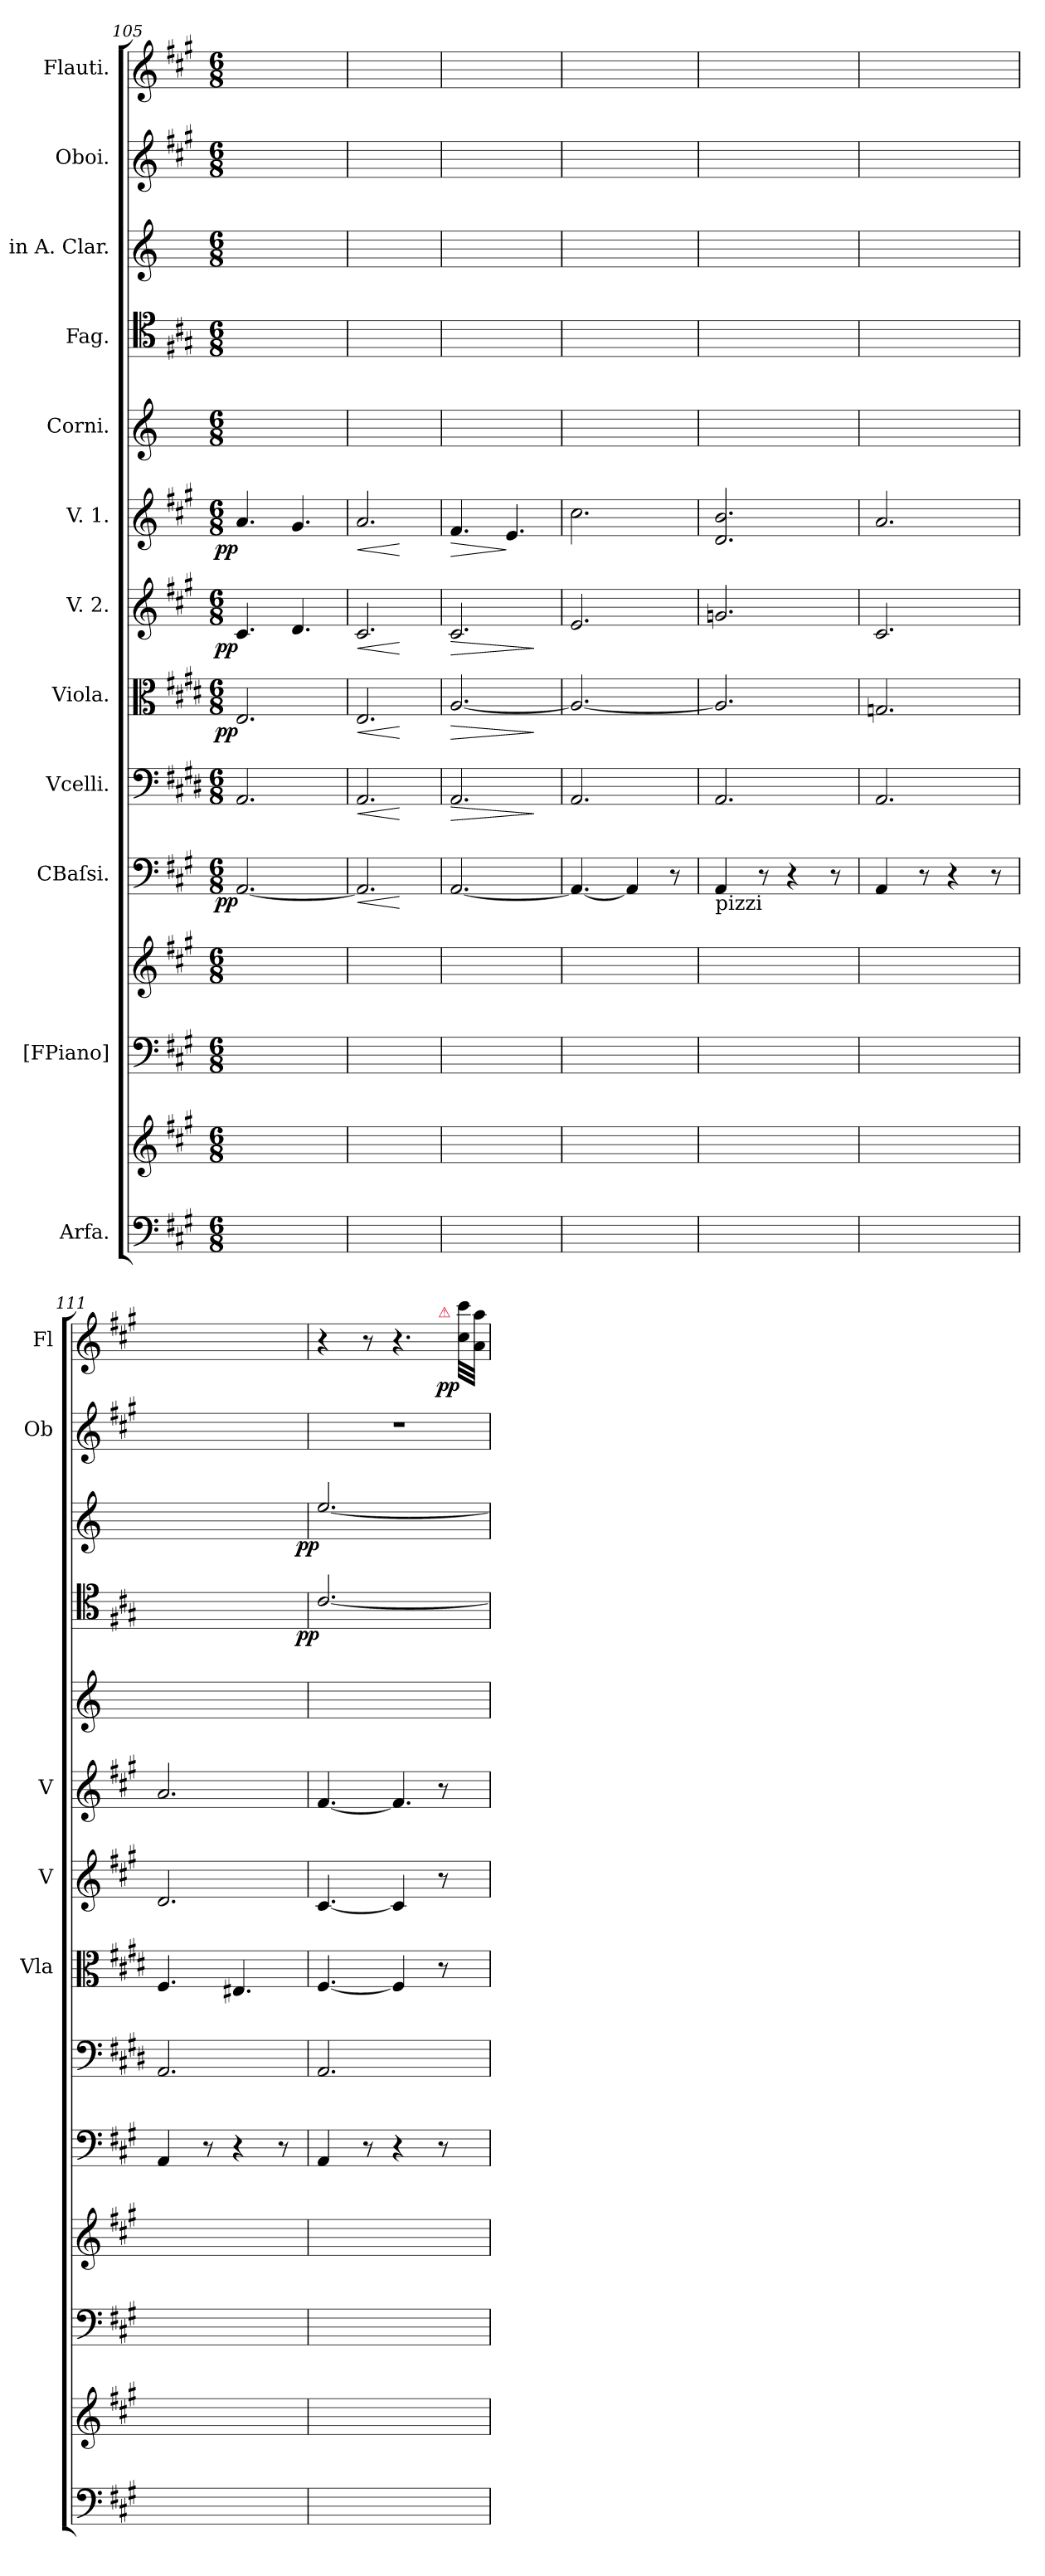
**kern	**kern	**kern	**kern	**kern	**dynam	**kern	**dynam	**kern	**dynam	**kern	**dynam	**kern	**dynam	**kern	**kern	**dynam	**kern	**dynam	**kern	**kern	**dynam
*part12	*part12	*part11	*part11	*part10	*part10	*part9	*part9	*part8	*part8	*part7	*part7	*part6	*part6	*part5	*part4	*part4	*part3	*part3	*part2	*part1	*part1
*staff14	*staff13	*staff12	*staff11	*staff10	*staff10	*staff9	*staff9	*staff8	*staff8	*staff7	*staff7	*staff6	*staff6	*staff5	*staff4	*staff4	*staff3	*staff3	*staff2	*staff1	*staff1
*I"Arfa.	*	*I"[FPiano]	*	*I"CBaſsi.	*	*I"Vcelli.	*	*I"Viola.	*	*I"V. 2.	*	*I"V. 1.	*	*I"Corni.	*I"Fag.	*	*I"in A. Clar.	*	*I"Oboi.	*I"Flauti.	*
*	*	*	*	*	*	*	*	*I'Vla	*	*I'V	*	*I'V	*	*	*	*	*	*	*I'Ob	*I'Fl	*
*clefF4	*clefG2	*clefF4	*clefG2	*clefF4	*	*clefF4	*	*clefC3	*	*clefG2	*	*clefG2	*	*clefG2	*clefC4	*	*clefG2	*	*clefG2	*clefG2	*
*	*	*	*	*	*	*	*	*	*	*	*	*	*	*ITrd5c8	*	*	*ITrd2c3	*	*	*	*
*k[f#c#g#]	*k[f#c#g#]	*k[f#c#g#]	*k[f#c#g#]	*k[f#c#g#]	*	*k[f#c#g#d#]	*	*k[f#c#g#d#]	*	*k[f#c#g#]	*	*k[f#c#g#]	*	*k[f#c#g#d#]	*k[f#c#g#]	*	*k[f#c#g#]	*	*k[f#c#g#]	*k[f#c#g#]	*
*M6/8	*M6/8	*M6/8	*M6/8	*M6/8	*	*M6/8	*	*M6/8	*	*M6/8	*	*M6/8	*	*M6/8	*M6/8	*	*M6/8	*	*M6/8	*M6/8	*
=105	=105	=105	=105	=105	=105	=105	=105	=105	=105	=105	=105	=105	=105	=105	=105	=105	=105	=105	=105	=105	=105
!	!	!	!	!	!LO:DY:rj	!	!	!	!LO:DY:rj	!	!LO:DY:rj	!	!LO:DY:rj	!	!	!	!	!	!	!	!
2.ryy	2.ryy	2.ryy	2.ryy	[2.AA/	pp	2.AA/	.	2.E/	pp	4.c#/	pp	4.a/	pp	2.ryy	2.ryy	.	2.ryy	.	2.ryy	2.ryy	.
.	.	.	.	.	.	.	.	.	.	4.d/	.	4.g#/	.	.	.	.	.	.	.	.	.
=106	=106	=106	=106	=106	=106	=106	=106	=106	=106	=106	=106	=106	=106	=106	=106	=106	=106	=106	=106	=106	=106
!	!	!	!	!	!LO:HP:b	!	!LO:HP:b	!	!LO:HP:b	!	!LO:HP:b	!	!LO:HP:b	!	!	!	!	!	!	!	!
2.ryy	2.ryy	2.ryy	2.ryy	2.AA/]	<	2.AA/	<	2.E/	<	2.c#/	<	2.a/	<	2.ryy	2.ryy	.	2.ryy	.	2.ryy	2.ryy	.
.	.	.	.	.	[	.	[	.	[	.	[	.	[	.	.	.	.	.	.	.	.
=107	=107	=107	=107	=107	=107	=107	=107	=107	=107	=107	=107	=107	=107	=107	=107	=107	=107	=107	=107	=107	=107
!	!	!	!	!	!	!	!LO:HP:b	!	!LO:HP:b	!	!LO:HP:b	!	!LO:HP:b	!	!	!	!	!	!	!	!
2.ryy	2.ryy	2.ryy	2.ryy	[2.AA/	.	2.AA/	>	[2.A/	>	2.c#/	>	4.f#/	>	2.ryy	2.ryy	.	2.ryy	.	2.ryy	2.ryy	.
.	.	.	.	.	.	.	.	.	.	.	.	4.e/	]	.	.	.	.	.	.	.	.
.	.	.	.	.	.	.	]	.	]	.	]	.	.	.	.	.	.	.	.	.	.
=108	=108	=108	=108	=108	=108	=108	=108	=108	=108	=108	=108	=108	=108	=108	=108	=108	=108	=108	=108	=108	=108
2.ryy	2.ryy	2.ryy	2.ryy	4.AA/_	.	2.AA/	.	2.A/_	.	2.e/	.	2.cc#\	.	2.ryy	2.ryy	.	2.ryy	.	2.ryy	2.ryy	.
.	.	.	.	4AA/]	.	.	.	.	.	.	.	.	.	.	.	.	.	.	.	.	.
.	.	.	.	8r	.	.	.	.	.	.	.	.	.	.	.	.	.	.	.	.	.
=109	=109	=109	=109	=109	=109	=109	=109	=109	=109	=109	=109	=109	=109	=109	=109	=109	=109	=109	=109	=109	=109
!	!	!	!	!LO:TX:b:t=pizzi	!	!	!	!	!	!	!	!	!	!	!	!	!	!	!	!	!
2.ryy	2.ryy	2.ryy	2.ryy	4AA/	.	2.AA/	.	2.A/]	.	2.gn/	.	2.d/ 2.b/	.	2.ryy	2.ryy	.	2.ryy	.	2.ryy	2.ryy	.
.	.	.	.	8r	.	.	.	.	.	.	.	.	.	.	.	.	.	.	.	.	.
.	.	.	.	4r	.	.	.	.	.	.	.	.	.	.	.	.	.	.	.	.	.
.	.	.	.	8r	.	.	.	.	.	.	.	.	.	.	.	.	.	.	.	.	.
=110	=110	=110	=110	=110	=110	=110	=110	=110	=110	=110	=110	=110	=110	=110	=110	=110	=110	=110	=110	=110	=110
2.ryy	2.ryy	2.ryy	2.ryy	4AA/	.	2.AA/	.	2.Gn/	.	2.c#/	.	2.a/	.	2.ryy	2.ryy	.	2.ryy	.	2.ryy	2.ryy	.
.	.	.	.	8r	.	.	.	.	.	.	.	.	.	.	.	.	.	.	.	.	.
.	.	.	.	4r	.	.	.	.	.	.	.	.	.	.	.	.	.	.	.	.	.
.	.	.	.	8r	.	.	.	.	.	.	.	.	.	.	.	.	.	.	.	.	.
=111	=111	=111	=111	=111	=111	=111	=111	=111	=111	=111	=111	=111	=111	=111	=111	=111	=111	=111	=111	=111	=111
2.ryy	2.ryy	2.ryy	2.ryy	4AA/	.	2.AA/	.	4.F#/	.	2.d/	.	2.a/	.	2.ryy	2.ryy	.	2.ryy	.	2.ryy	2.ryy	.
.	.	.	.	8r	.	.	.	.	.	.	.	.	.	.	.	.	.	.	.	.	.
.	.	.	.	4r	.	.	.	4.E#X/	.	.	.	.	.	.	.	.	.	.	.	.	.
.	.	.	.	8r	.	.	.	.	.	.	.	.	.	.	.	.	.	.	.	.	.
=112	=112	=112	=112	=112	=112	=112	=112	=112	=112	=112	=112	=112	=112	=112	=112	=112	=112	=112	=112	=112	=112
!	!	!	!	!	!	!	!	!	!	!	!	!	!	!	!	!LO:DY:rj	!	!LO:DY:rj	!	!	!
2.ryy	2.ryy	2.ryy	2.ryy	4AA/	.	2.AA/	.	[4.F#/	.	[4.c#/	.	[4.f#/	.	2.ryy	[2.c#/	pp	[2.cc#/	pp	2.r	4r	.
.	.	.	.	8r	.	.	.	.	.	.	.	.	.	.	.	.	.	.	.	8r	.
!	!	!	!	!	!	!	!	!	!	!	!	!LO:N:vis=4.	!	!	!	!	!	!	!	!LO:N:vis=4.	!
.	.	.	.	4r	.	.	.	4F#/]	.	4c#/]	.	4f#/]	.	.	.	.	.	.	.	4r	.
!	!	!	!	!	!	!	!	!	!	!	!	!	!	!	!	!	!	!	!	!LO:TX:a:color=crimson:t=⚠	!
.	.	.	.	8r	.	.	.	8r	.	8r	.	8r	.	.	.	.	.	.	.	16ryy	.
!	!	!	!	!	!	!	!	!	!	!	!	!	!	!	!	!	!	!	!	!	!LO:DY:rj
.	.	.	.	.	.	.	.	.	.	.	.	.	.	.	.	.	.	.	.	32cc#\ 32ccc#\LLL	pp
.	.	.	.	.	.	.	.	.	.	.	.	.	.	.	.	.	.	.	.	32a\ 32aa\JJJ	.
=	=	=	=	=	=	=	=	=	=	=	=	=	=	=	=	=	=	=	=	=	=
*-	*-	*-	*-	*-	*-	*-	*-	*-	*-	*-	*-	*-	*-	*-	*-	*-	*-	*-	*-	*-	*-
